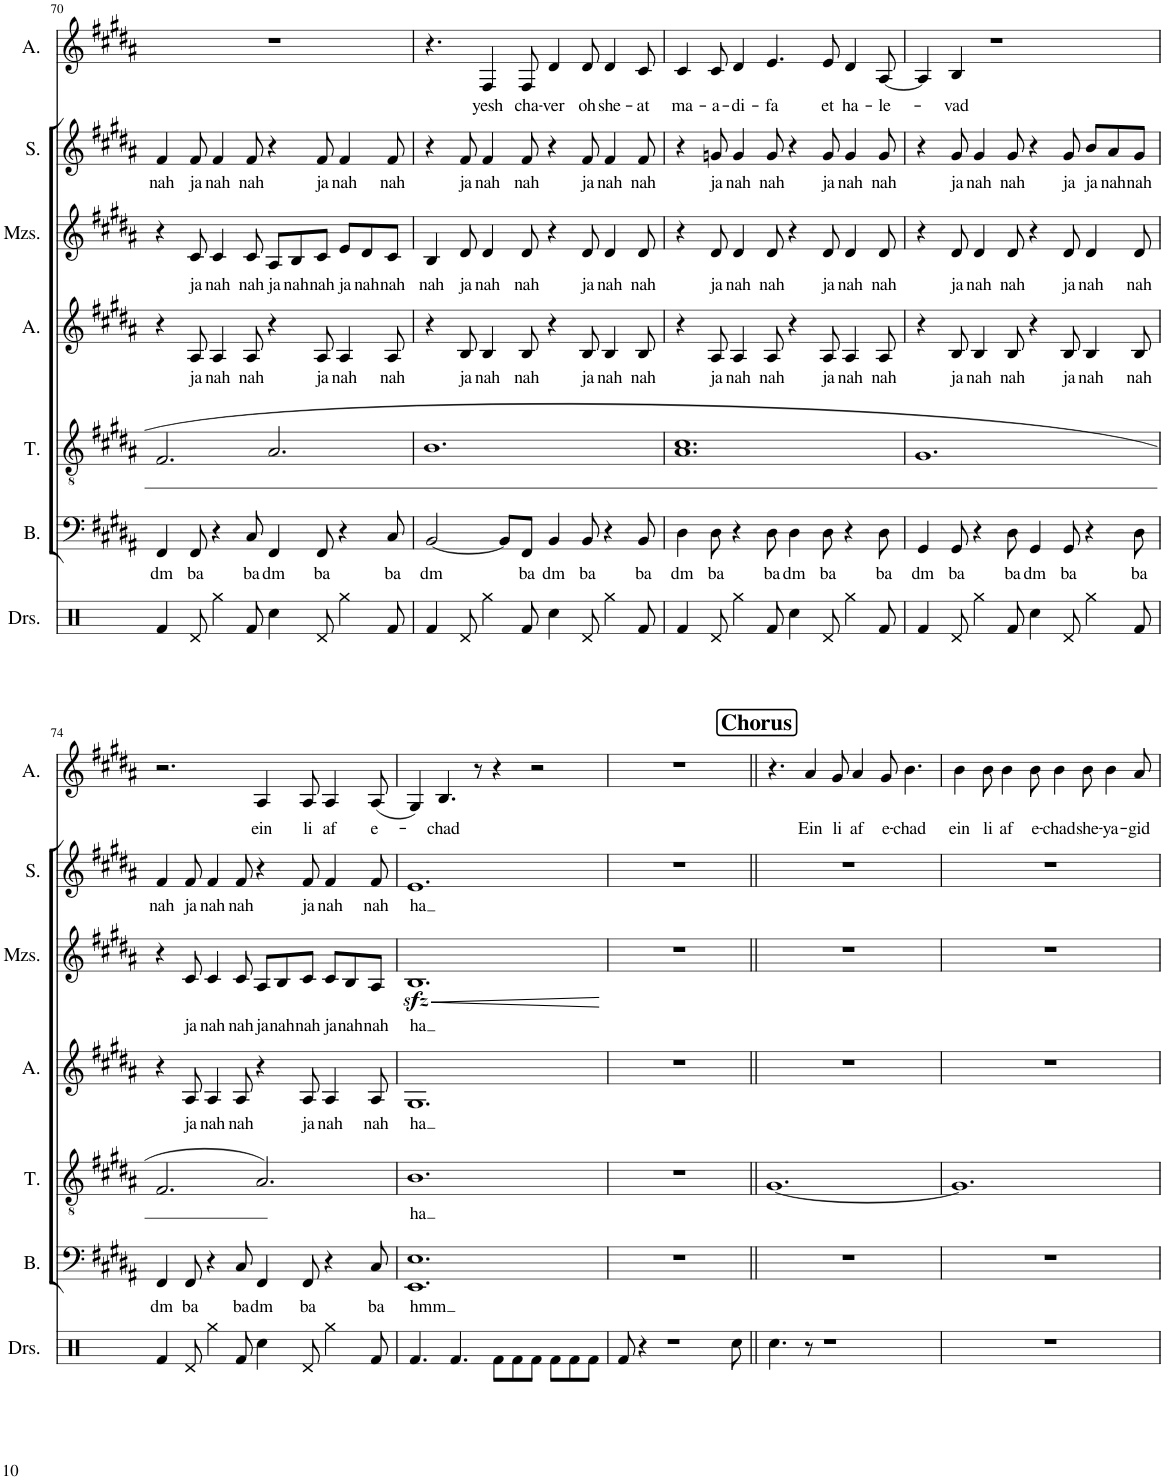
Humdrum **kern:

**kern	**kern	**text	**kern	**text	**kern	**text	**kern	**text	**dynam	**kern	**text	**kern	**text
*part7	*part6	*part6	*part5	*part5	*part4	*part4	*part3	*part3	*part3	*part2	*part2	*part1	*part1
*staff7	*staff6	*staff6	*staff5	*staff5	*staff4	*staff4	*staff3	*staff3	*staff3	*staff2	*staff2	*staff1	*staff1
*I"Drumset	*I"Bass	*	*I"Tenor	*	*I"Alto	*	*I"Mezzo-soprano	*	*	*I"Soprano	*	*I"Alto	*
*I'Drs.	*I'B.	*	*I'T.	*	*I'A.	*	*I'Mzs.	*	*	*I'S.	*	*I'A.	*
!!LO:PB:g=z
*clefX	*clefF4	*	*clefGv2	*	*clefG2	*	*clefG2	*	*	*clefG2	*	*clefG2	*
*k[]	*k[f#c#g#d#a#]	*	*k[f#c#g#d#a#]	*	*k[f#c#g#d#a#]	*	*k[f#c#g#d#a#]	*	*	*k[f#c#g#d#a#]	*	*k[f#c#g#d#a#]	*
*M12/8	*M12/8	*	*M12/8	*	*M12/8	*	*M12/8	*	*	*M12/8	*	*M12/8	*
=70	=70	=70	=70	=70	=70	=70	=70	=70	=70	=70	=70	=70	=70
!	!	!LO:LY:b	!	!	!	!	!	!	!	!	!LO:LY:b	!	!
4Rf/	4FF#/	dm	2.F#/	.	4r	.	4r	.	.	4f#/	nah	1.r	.
!	!	!LO:LY:b	!	!	!	!LO:LY:b	!	!LO:LY:b	!	!	!LO:LY:b	!	!
8Rd/	8FF#/	ba	.	.	8A#/	ja	8c#/	ja	.	8f#/	ja	.	.
!	!	!	!	!	!	!LO:LY:b	!	!LO:LY:b	!	!	!LO:LY:b	!	!
4Rgg\	4r	.	.	.	4A#/	nah	4c#/	nah	.	4f#/	nah	.	.
!	!	!LO:LY:b	!	!	!	!LO:LY:b	!	!LO:LY:b	!	!	!LO:LY:b	!	!
8Rf/	8C#/	ba	.	.	8A#/	nah	8c#/	nah	.	8f#/	nah	.	.
!	!	!LO:LY:b	!	!	!	!	!	!LO:LY:b	!	!	!	!	!
4Rcc\	4FF#/	dm	2.A#/	.	4r	.	8A#/L	ja	.	4r	.	.	.
!	!	!	!	!	!	!	!	!LO:LY:b	!	!	!	!	!
.	.	.	.	.	.	.	8B/	nah	.	.	.	.	.
!	!	!LO:LY:b	!	!	!	!LO:LY:b	!	!LO:LY:b	!	!	!LO:LY:b	!	!
8Rd/	8FF#/	ba	.	.	8A#/	ja	8c#/J	nah	.	8f#/	ja	.	.
!	!	!	!	!	!	!LO:LY:b	!	!LO:LY:b	!	!	!LO:LY:b	!	!
4Rgg\	4r	.	.	.	4A#/	nah	8e/L	ja	.	4f#/	nah	.	.
!	!	!	!	!	!	!	!	!LO:LY:b	!	!	!	!	!
.	.	.	.	.	.	.	8d#/	nah	.	.	.	.	.
!	!	!LO:LY:b	!	!	!	!LO:LY:b	!	!LO:LY:b	!	!	!LO:LY:b	!	!
8Rf/	8C#/	ba	.	.	8A#/	nah	8c#/J	nah	.	8f#/	nah	.	.
=71	=71	=71	=71	=71	=71	=71	=71	=71	=71	=71	=71	=71	=71
!	!	!LO:LY:b	!	!	!	!	!	!LO:LY:b	!	!	!	!	!
4Rf/	[2BB/	dm	1.B	.	4r	.	4B/	nah	.	4r	.	4.r	.
!	!	!	!	!	!	!LO:LY:b	!	!LO:LY:b	!	!	!LO:LY:b	!	!
8Rd/	.	.	.	.	8B/	ja	8d#/	ja	.	8f#/	ja	.	.
!	!	!	!	!	!	!LO:LY:b	!	!LO:LY:b	!	!	!LO:LY:b	!	!LO:LY:b
4Rgg\	.	.	.	.	4B/	nah	4d#/	nah	.	4f#/	nah	4F#/	yesh
.	8BB/L]	.	.	.	.	.	.	.	.	.	.	.	.
!	!	!LO:LY:b	!	!	!	!LO:LY:b	!	!LO:LY:b	!	!	!LO:LY:b	!	!LO:LY:b
8Rf/	8FF#/J	ba	.	.	8B/	nah	8d#/	nah	.	8f#/	nah	8F#/	cha-
!	!	!LO:LY:b	!	!	!	!	!	!	!	!	!	!	!LO:LY:b
4Rcc\	4BB/	dm	.	.	4r	.	4r	.	.	4r	.	4d#/	-ver
!	!	!LO:LY:b	!	!	!	!LO:LY:b	!	!LO:LY:b	!	!	!LO:LY:b	!	!LO:LY:b
8Rd/	8BB/	ba	.	.	8B/	ja	8d#/	ja	.	8f#/	ja	8d#/	oh
!	!	!	!	!	!	!LO:LY:b	!	!LO:LY:b	!	!	!LO:LY:b	!	!LO:LY:b
4Rgg\	4r	.	.	.	4B/	nah	4d#/	nah	.	4f#/	nah	4d#/	she-
!	!	!LO:LY:b	!	!	!	!LO:LY:b	!	!LO:LY:b	!	!	!LO:LY:b	!	!LO:LY:b
8Rf/	8BB/	ba	.	.	8B/	nah	8d#/	nah	.	8f#/	nah	8c#/	-at
=72	=72	=72	=72	=72	=72	=72	=72	=72	=72	=72	=72	=72	=72
!	!	!LO:LY:b	!	!	!	!	!	!	!	!	!	!	!LO:LY:b
4Rf/	4D#\	dm	1.A# 1.c#	.	4r	.	4r	.	.	4r	.	4c#/	ma-
!	!	!LO:LY:b	!	!	!	!LO:LY:b	!	!LO:LY:b	!	!	!LO:LY:b	!	!LO:LY:b
8Rd/	8D#\	ba	.	.	8A#/	ja	8d#/	ja	.	8gn/	ja	8c#/	-a-
!	!	!	!	!	!	!LO:LY:b	!	!LO:LY:b	!	!	!LO:LY:b	!	!LO:LY:b
4Rgg\	4r	.	.	.	4A#/	nah	4d#/	nah	.	4g/	nah	4d#/	-di-
!	!	!LO:LY:b	!	!	!	!LO:LY:b	!	!LO:LY:b	!	!	!LO:LY:b	!	!LO:LY:b
8Rf/	8D#\	ba	.	.	8A#/	nah	8d#/	nah	.	8g/	nah	4.e/	-fa
!	!	!LO:LY:b	!	!	!	!	!	!	!	!	!	!	!
4Rcc\	4D#\	dm	.	.	4r	.	4r	.	.	4r	.	.	.
!	!	!LO:LY:b	!	!	!	!LO:LY:b	!	!LO:LY:b	!	!	!LO:LY:b	!	!LO:LY:b
8Rd/	8D#\	ba	.	.	8A#/	ja	8d#/	ja	.	8g/	ja	8e/	et
!	!	!	!	!	!	!LO:LY:b	!	!LO:LY:b	!	!	!LO:LY:b	!	!LO:LY:b
4Rgg\	4r	.	.	.	4A#/	nah	4d#/	nah	.	4g/	nah	4d#/	ha-
!	!	!LO:LY:b	!	!	!	!LO:LY:b	!	!LO:LY:b	!	!	!LO:LY:b	!	!LO:LY:b
8Rf/	8D#\	ba	.	.	8A#/	nah	8d#/	nah	.	8g/	nah	[8A#/	-le-
=73	=73	=73	=73	=73	=73	=73	=73	=73	=73	=73	=73	=73	=73
!	!	!LO:LY:b	!	!	!	!	!	!	!	!	!	!	!
4Rf/	4GG#/	dm	1.G#	.	4r	.	4r	.	.	4r	.	4A#/]	.
!	!	!LO:LY:b	!	!	!	!LO:LY:b	!	!LO:LY:b	!	!	!LO:LY:b	!	!LO:LY:b
8Rd/	8GG#/	ba	.	.	8B/	ja	8d#/	ja	.	8g#/	ja	4B/	-vad
!	!	!	!	!	!	!LO:LY:b	!	!LO:LY:b	!	!	!LO:LY:b	!	!
4Rgg\	4r	.	.	.	4B/	nah	4d#/	nah	.	4g#/	nah	.	.
.	.	.	.	.	.	.	.	.	.	.	.	1r	.
!	!	!LO:LY:b	!	!	!	!LO:LY:b	!	!LO:LY:b	!	!	!LO:LY:b	!	!
8Rf/	8D#\	ba	.	.	8B/	nah	8d#/	nah	.	8g#/	nah	.	.
!	!	!LO:LY:b	!	!	!	!	!	!	!	!	!	!	!
4Rcc\	4GG#/	dm	.	.	4r	.	4r	.	.	4r	.	.	.
!	!	!LO:LY:b	!	!	!	!LO:LY:b	!	!LO:LY:b	!	!	!LO:LY:b	!	!
8Rd/	8GG#/	ba	.	.	8B/	ja	8d#/	ja	.	8g#/	ja	.	.
!	!	!	!	!	!	!LO:LY:b	!	!LO:LY:b	!	!	!LO:LY:b	!	!
4Rgg\	4r	.	.	.	4B/	nah	4d#/	nah	.	8b/L	ja	.	.
!	!	!	!	!	!	!	!	!	!	!	!LO:LY:b	!	!
.	.	.	.	.	.	.	.	.	.	8a#/	nah	.	.
!	!	!LO:LY:b	!	!	!	!LO:LY:b	!	!LO:LY:b	!	!	!LO:LY:b	!	!
8Rf/	8D#\	ba	.	.	8B/	nah	8d#/	nah	.	8g#/J	nah	.	.
!!LO:LB:g=z
=74	=74	=74	=74	=74	=74	=74	=74	=74	=74	=74	=74	=74	=74
!	!	!LO:LY:b	!	!	!	!	!	!	!	!	!LO:LY:b	!	!
4Rf/	4FF#/	dm	2.F#/	.	4r	.	4r	.	.	4f#/	nah	2.r	.
!	!	!LO:LY:b	!	!	!	!LO:LY:b	!	!LO:LY:b	!	!	!LO:LY:b	!	!
8Rd/	8FF#/	ba	.	.	8A#/	ja	8c#/	ja	.	8f#/	ja	.	.
!	!	!	!	!	!	!LO:LY:b	!	!LO:LY:b	!	!	!LO:LY:b	!	!
4Rgg\	4r	.	.	.	4A#/	nah	4c#/	nah	.	4f#/	nah	.	.
!	!	!LO:LY:b	!	!	!	!LO:LY:b	!	!LO:LY:b	!	!	!LO:LY:b	!	!
8Rf/	8C#/	ba	.	.	8A#/	nah	8c#/	nah	.	8f#/	nah	.	.
!	!	!LO:LY:b	!	!	!	!	!	!LO:LY:b	!	!	!	!	!LO:LY:b
4Rcc\	4FF#/	dm	2.A#/	.	4r	.	8A#/L	ja	.	4r	.	4A#/	ein
!	!	!	!	!	!	!	!	!LO:LY:b	!	!	!	!	!
.	.	.	.	.	.	.	8B/	nah	.	.	.	.	.
!	!	!LO:LY:b	!	!	!	!LO:LY:b	!	!LO:LY:b	!	!	!LO:LY:b	!	!LO:LY:b
8Rd/	8FF#/	ba	.	.	8A#/	ja	8c#/J	nah	.	8f#/	ja	8A#/	li
!	!	!	!	!	!	!LO:LY:b	!	!LO:LY:b	!	!	!LO:LY:b	!	!LO:LY:b
4Rgg\	4r	.	.	.	4A#/	nah	8c#/L	ja	.	4f#/	nah	4A#/	af
!	!	!	!	!	!	!	!	!LO:LY:b	!	!	!	!	!
.	.	.	.	.	.	.	8B/	nah	.	.	.	.	.
!	!	!LO:LY:b	!	!	!	!LO:LY:b	!	!LO:LY:b	!	!	!LO:LY:b	!	!LO:LY:b
8Rf/	8C#/	ba	.	.	8A#/	nah	8A#/J	nah	.	8f#/	nah	(8A#/	e-
=75	=75	=75	=75	=75	=75	=75	=75	=75	=75	=75	=75	=75	=75
!	!	!LO:LY:b	!	!LO:LY:b	!	!LO:LY:b	!	!LO:LY:b	!LO:HP:b	!	!LO:LY:b	!	!
4.Rf/	1.EE 1.E	hmm	1.B	ha	1.G#	ha	1.Bzz<	ha	<	1.e	ha	4G#/)	.
!	!	!	!	!	!	!	!	!	!	!	!	!	!LO:LY:b
.	.	.	.	.	.	.	.	.	.	.	.	4.B/	-chad
4.Rf/	.	.	.	.	.	.	.	.	.	.	.	.	.
.	.	.	.	.	.	.	.	.	.	.	.	8r	.
8Rf\L	.	.	.	.	.	.	.	.	.	.	.	4r	.
8Rf\	.	.	.	.	.	.	.	.	.	.	.	.	.
8Rf\J	.	.	.	.	.	.	.	.	.	.	.	2r	.
8Rf\L	.	.	.	.	.	.	.	.	.	.	.	.	.
8Rf\	.	.	.	.	.	.	.	.	.	.	.	.	.
8Rf\J	.	.	.	.	.	.	.	.	.	.	.	.	.
.	.	.	.	.	.	.	.	.	[	.	.	.	.
=76	=76	=76	=76	=76	=76	=76	=76	=76	=76	=76	=76	=76	=76
8Rf/	1.r	.	1.r	.	1.r	.	1.r	.	.	1.r	.	1.r	.
4r	.	.	.	.	.	.	.	.	.	.	.	.	.
1r	.	.	.	.	.	.	.	.	.	.	.	.	.
8Rcc\	.	.	.	.	.	.	.	.	.	.	.	.	.
!!LO:REH:place=s1:a:B:cj:fs=14:t=Chorus
=77||	=77||	=77||	=77||	=77||	=77||	=77||	=77||	=77||	=77||	=77||	=77||	=77||	=77||
4.Rcc\	1.r	.	[1.G#	.	1.r	.	1.r	.	.	1.r	.	4.r	.
!	!	!	!	!	!	!	!	!	!	!	!	!	!LO:LY:b
8r	.	.	.	.	.	.	.	.	.	.	.	4a#/	Ein
1r	.	.	.	.	.	.	.	.	.	.	.	.	.
!	!	!	!	!	!	!	!	!	!	!	!	!	!LO:LY:b
.	.	.	.	.	.	.	.	.	.	.	.	8g#/	li
!	!	!	!	!	!	!	!	!	!	!	!	!	!LO:LY:b
.	.	.	.	.	.	.	.	.	.	.	.	4a#/	af
!	!	!	!	!	!	!	!	!	!	!	!	!	!LO:LY:b
.	.	.	.	.	.	.	.	.	.	.	.	8g#/	e-
!	!	!	!	!	!	!	!	!	!	!	!	!	!LO:LY:b
.	.	.	.	.	.	.	.	.	.	.	.	4.b\	-chad
=78	=78	=78	=78	=78	=78	=78	=78	=78	=78	=78	=78	=78	=78
!	!	!	!	!	!	!	!	!	!	!	!	!	!LO:LY:b
1.r	1.r	.	1.G#]	.	1.r	.	1.r	.	.	1.r	.	4b\	ein
!	!	!	!	!	!	!	!	!	!	!	!	!	!LO:LY:b
.	.	.	.	.	.	.	.	.	.	.	.	8b\	li
!	!	!	!	!	!	!	!	!	!	!	!	!	!LO:LY:b
.	.	.	.	.	.	.	.	.	.	.	.	4b\	af
!	!	!	!	!	!	!	!	!	!	!	!	!	!LO:LY:b
.	.	.	.	.	.	.	.	.	.	.	.	8b\	e-
!	!	!	!	!	!	!	!	!	!	!	!	!	!LO:LY:b
.	.	.	.	.	.	.	.	.	.	.	.	4b\	-chad
!	!	!	!	!	!	!	!	!	!	!	!	!	!LO:LY:b
.	.	.	.	.	.	.	.	.	.	.	.	8b\	she-
!	!	!	!	!	!	!	!	!	!	!	!	!	!LO:LY:b
.	.	.	.	.	.	.	.	.	.	.	.	4b\	-ya-
!	!	!	!	!	!	!	!	!	!	!	!	!	!LO:LY:b
.	.	.	.	.	.	.	.	.	.	.	.	8a#/	-gid
=	=	=	=	=	=	=	=	=	=	=	=	=	=
*-	*-	*-	*-	*-	*-	*-	*-	*-	*-	*-	*-	*-	*-
